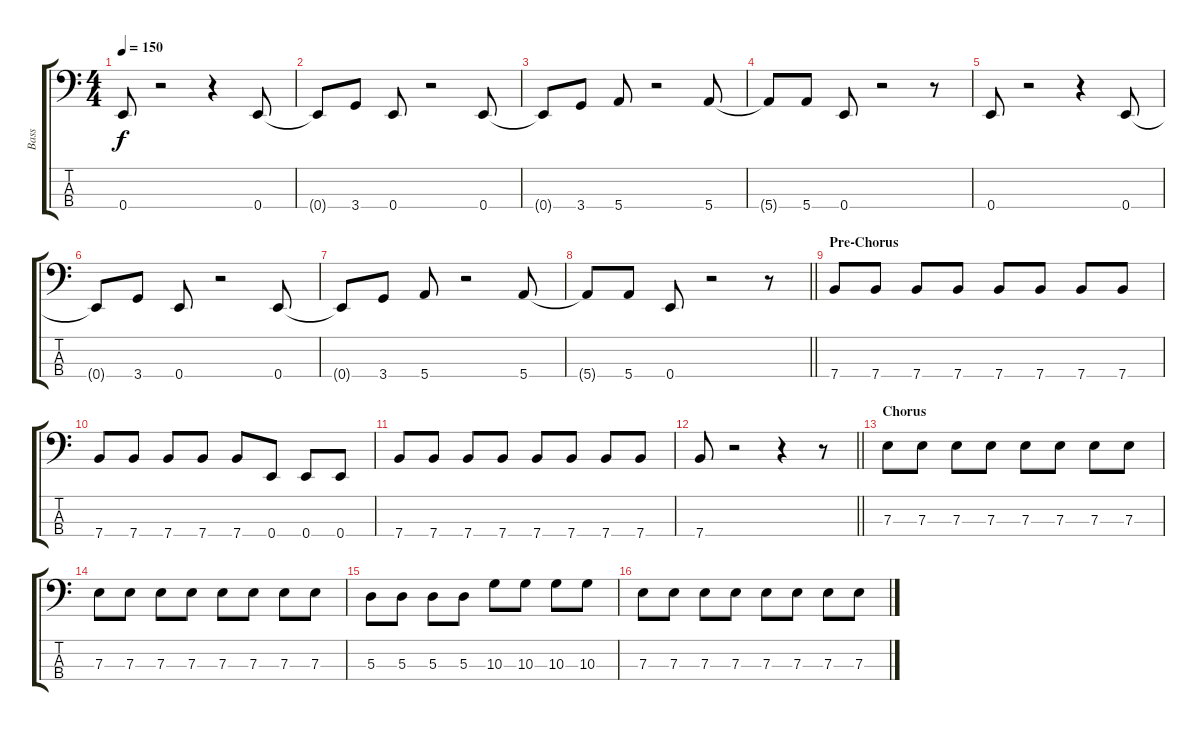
\track ("Bass" "Bass") {instrument electricbasspick}
\staff {score tabs}
\tuning (G2 D2 A1 E1) {hide}
\ts (4 4)
\tempo 150
\clef f4
\ks c
0.4.8{dy f} r.2 r.4 0.4.8 |
0.4{t}.8 3.4.8 0.4.8 r.2 0.4.8 |
0.4{t}.8 3.4.8 5.4.8 r.2 5.4.8 |
5.4{t}.8 5.4.8 0.4.8 r.2 r.8 |
0.4.8 r.2 r.4 0.4.8 |
0.4{t}.8 3.4.8 0.4.8 r.2 0.4.8 |
0.4{t}.8 3.4.8 5.4.8 r.2 5.4.8 |
\barLineRight lightlight
5.4{t}.8 5.4.8 0.4.8 r.2 r.8 |
\section ("" "Pre-Chorus")
7.4.8 7.4.8 7.4.8 7.4.8 7.4.8 7.4.8 7.4.8 7.4.8 |
7.4.8 7.4.8 7.4.8 7.4.8 7.4.8 0.4.8 0.4.8 0.4.8 |
7.4.8 7.4.8 7.4.8 7.4.8 7.4.8 7.4.8 7.4.8 7.4.8 |
\barLineRight lightlight
7.4.8 r.2 r.4 r.8 |
\section ("" "Chorus")
7.3.8 7.3.8 7.3.8 7.3.8 7.3.8 7.3.8 7.3.8 7.3.8 |
7.3.8 7.3.8 7.3.8 7.3.8 7.3.8 7.3.8 7.3.8 7.3.8 |
5.3.8 5.3.8 5.3.8 5.3.8 10.3.8 10.3.8 10.3.8 10.3.8 |
7.3.8 7.3.8 7.3.8 7.3.8 7.3.8 7.3.8 7.3.8 7.3.8
